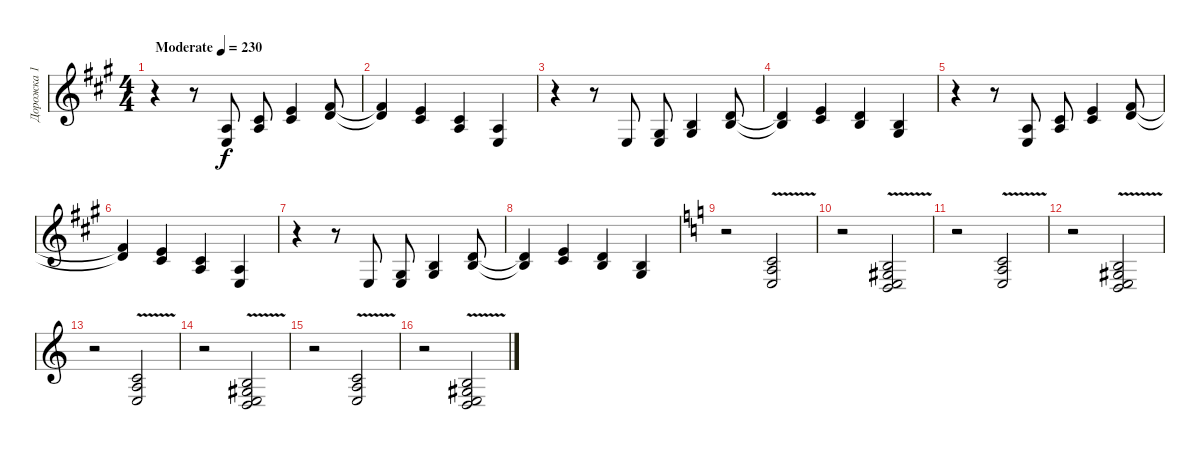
\track ("Дорожка 1" "Дорожка 1") {instrument brightacousticpiano}
\staff {score}
\tuning (E4 B3 G3 D3 A2 E2) {hide}
\ts (4 4)
\tempo (230 "Moderate")
\clef g2
\ks a
r.4{dy f instrument brightacousticpiano} r.8 (2.3 2.4).8 (2.2 2.3).8 (0.1 2.2).4 (2.1 3.2).8 |
(2.1{t} 3.2{t}).4 (0.1 2.2).4 (2.2 2.3).4 (2.3 2.4).4 |
r.4 r.8 2.4.8 (1.3 2.4).8 (0.2 1.3).4 (3.2 4.3).8 |
(3.2{t} 4.3{t}).4 (0.1 2.2).4 (3.2 4.3).4 (0.2 1.3).4 |
r.4 r.8 (2.3 2.4).8 (2.2 2.3).8 (0.1 2.2).4 (2.1 3.2).8 |
(2.1{t} 3.2{t}).4 (0.1 2.2).4 (2.2 2.3).4 (2.3 2.4).4 |
r.4 r.8 2.4.8 (1.3 2.4).8 (0.2 1.3).4 (3.2 4.3).8 |
(3.2{t} 4.3{t}).4 (0.1 2.2).4 (3.2 4.3).4 (0.2 1.3).4 |
\ks c
r.2 (1.2{v} 2.3{v} 2.4{v}).2 |
r.2 (0.2 1.3 0.4{v} 7.5).2 |
r.2 (1.2{v} 2.3{v} 2.4{v}).2 |
r.2 (0.2 1.3 0.4{v} 7.5).2 |
r.2 (1.2{v} 2.3{v} 2.4{v}).2 |
r.2 (0.2 1.3 0.4{v} 7.5).2 |
r.2 (1.2{v} 2.3{v} 2.4{v}).2 |
r.2 (0.2 1.3 0.4{v} 7.5).2
